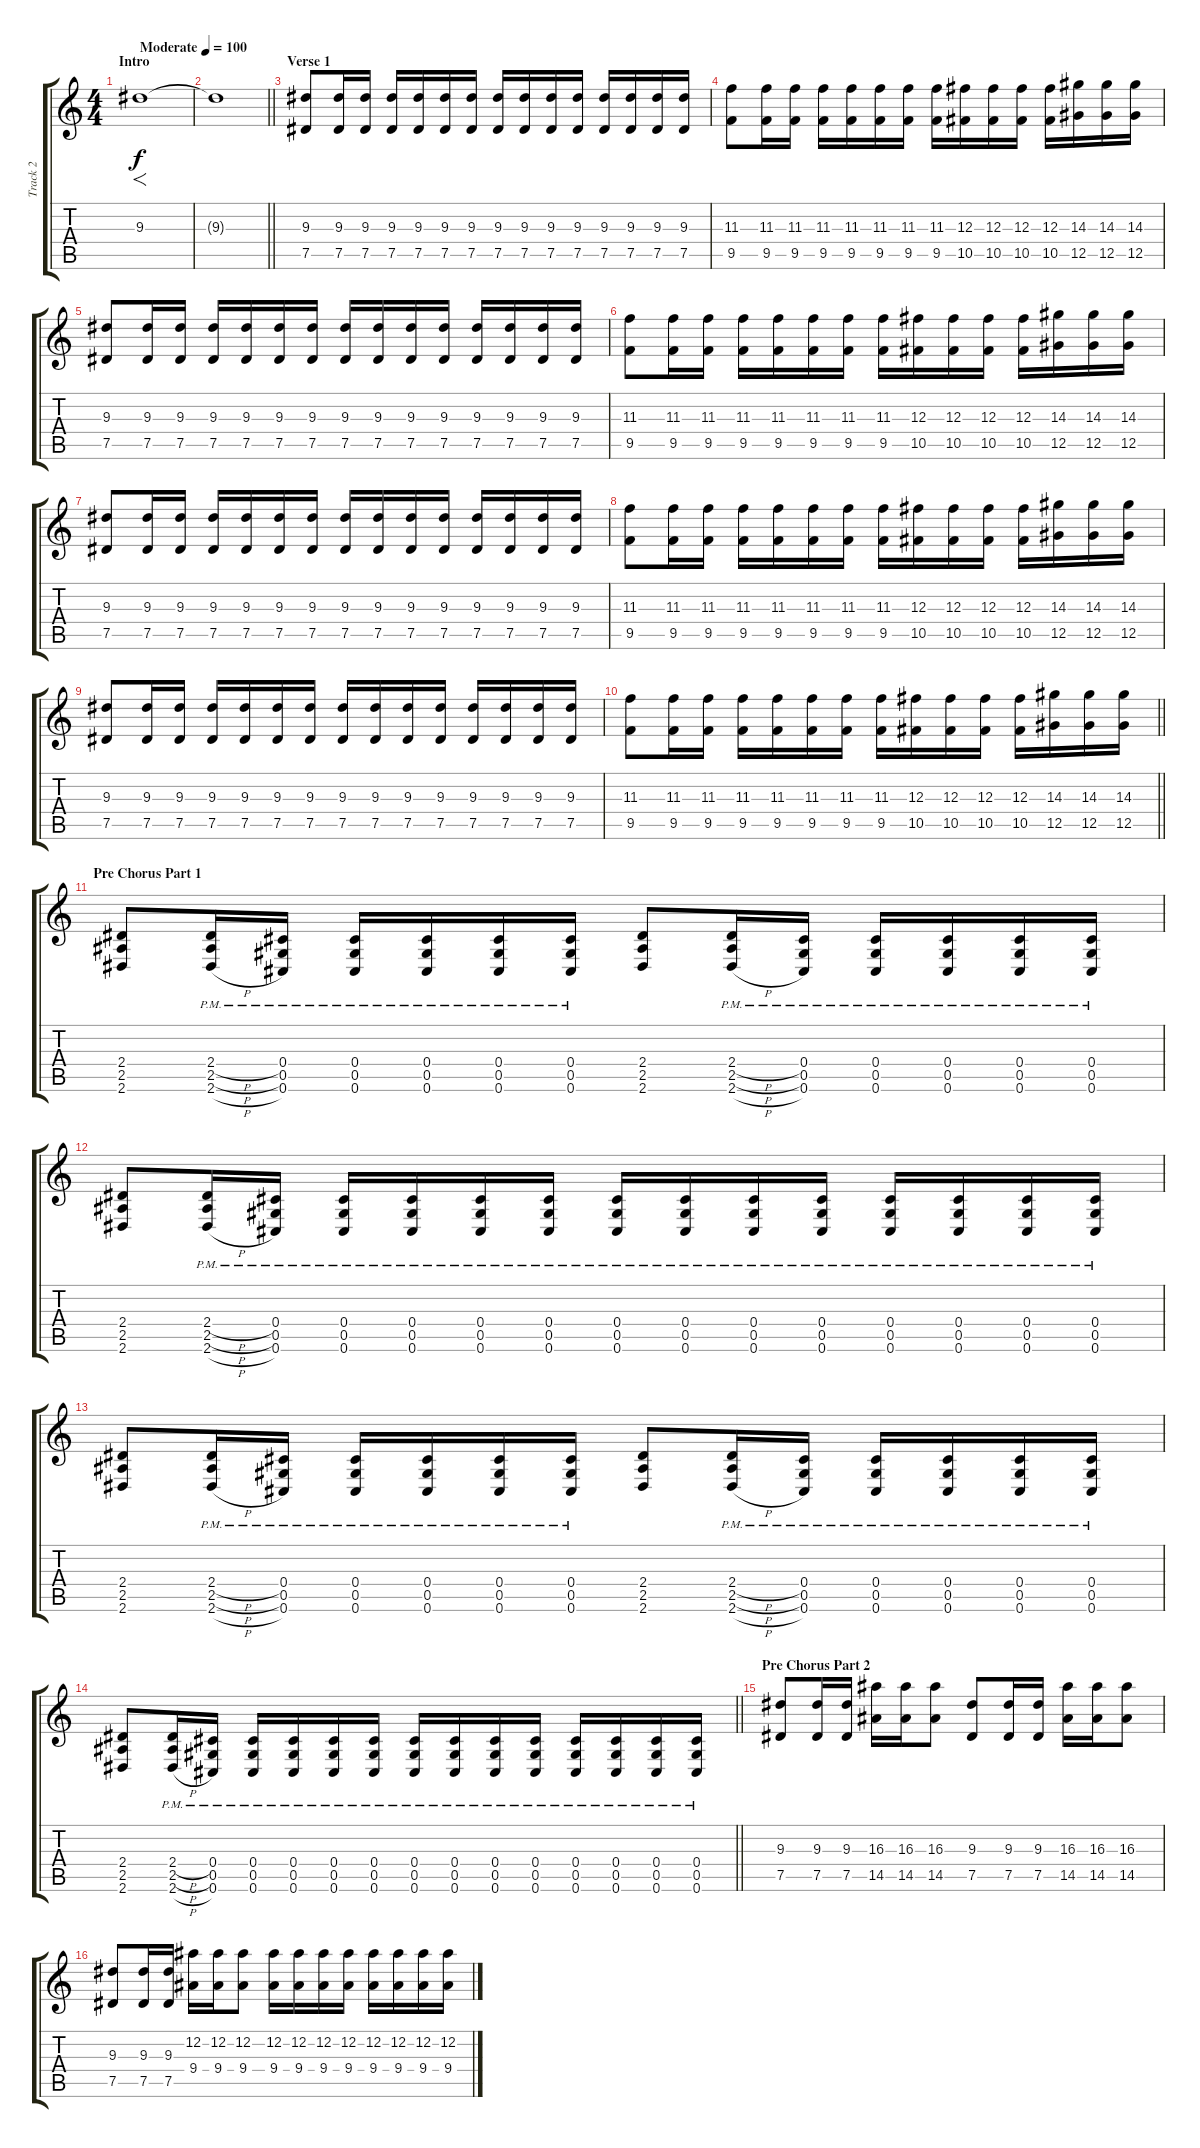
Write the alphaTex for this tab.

\track ("Track 2" "Track 2") {instrument distortionguitar}
\staff {score tabs}
\tuning (Eb4 Bb3 Gb3 Db3 Ab2 Db2) {hide}
\ts (4 4)
\section ("" "Intro")
\tempo (100 "Moderate")
\clef g2
\ks c
9.3.1{f dy f instrument distortionguitar} |
\barLineRight lightlight
9.3{t}.1 |
\section ("" "Verse 1")
(9.3 7.5).8 (9.3 7.5).16 (9.3 7.5).16 (9.3 7.5).16 (9.3 7.5).16 (9.3 7.5).16 (9.3 7.5).16 (9.3 7.5).16 (9.3 7.5).16 (9.3 7.5).16 (9.3 7.5).16 (9.3 7.5).16 (9.3 7.5).16 (9.3 7.5).16 (9.3 7.5).16 |
(11.3 9.5).8 (11.3 9.5).16 (11.3 9.5).16 (11.3 9.5).16 (11.3 9.5).16 (11.3 9.5).16 (11.3 9.5).16 (11.3 9.5).16 (12.3 10.5).16 (12.3 10.5).16 (12.3 10.5).16 (12.3 10.5).16 (14.3 12.5).16 (14.3 12.5).16 (14.3 12.5).16 |
(9.3 7.5).8 (9.3 7.5).16 (9.3 7.5).16 (9.3 7.5).16 (9.3 7.5).16 (9.3 7.5).16 (9.3 7.5).16 (9.3 7.5).16 (9.3 7.5).16 (9.3 7.5).16 (9.3 7.5).16 (9.3 7.5).16 (9.3 7.5).16 (9.3 7.5).16 (9.3 7.5).16 |
(11.3 9.5).8 (11.3 9.5).16 (11.3 9.5).16 (11.3 9.5).16 (11.3 9.5).16 (11.3 9.5).16 (11.3 9.5).16 (11.3 9.5).16 (12.3 10.5).16 (12.3 10.5).16 (12.3 10.5).16 (12.3 10.5).16 (14.3 12.5).16 (14.3 12.5).16 (14.3 12.5).16 |
(9.3 7.5).8 (9.3 7.5).16 (9.3 7.5).16 (9.3 7.5).16 (9.3 7.5).16 (9.3 7.5).16 (9.3 7.5).16 (9.3 7.5).16 (9.3 7.5).16 (9.3 7.5).16 (9.3 7.5).16 (9.3 7.5).16 (9.3 7.5).16 (9.3 7.5).16 (9.3 7.5).16 |
(11.3 9.5).8 (11.3 9.5).16 (11.3 9.5).16 (11.3 9.5).16 (11.3 9.5).16 (11.3 9.5).16 (11.3 9.5).16 (11.3 9.5).16 (12.3 10.5).16 (12.3 10.5).16 (12.3 10.5).16 (12.3 10.5).16 (14.3 12.5).16 (14.3 12.5).16 (14.3 12.5).16 |
(9.3 7.5).8 (9.3 7.5).16 (9.3 7.5).16 (9.3 7.5).16 (9.3 7.5).16 (9.3 7.5).16 (9.3 7.5).16 (9.3 7.5).16 (9.3 7.5).16 (9.3 7.5).16 (9.3 7.5).16 (9.3 7.5).16 (9.3 7.5).16 (9.3 7.5).16 (9.3 7.5).16 |
\barLineRight lightlight
(11.3 9.5).8 (11.3 9.5).16 (11.3 9.5).16 (11.3 9.5).16 (11.3 9.5).16 (11.3 9.5).16 (11.3 9.5).16 (11.3 9.5).16 (12.3 10.5).16 (12.3 10.5).16 (12.3 10.5).16 (12.3 10.5).16 (14.3 12.5).16 (14.3 12.5).16 (14.3 12.5).16 |
\section ("" "Pre Chorus Part 1")
(2.4 2.5 2.6).8 (2.4{h pm} 2.5{h pm} 2.6{h pm}).16 (0.4{pm} 0.5{pm} 0.6{pm}).16 (0.4{pm} 0.5{pm} 0.6{pm}).16 (0.4{pm} 0.5{pm} 0.6{pm}).16 (0.4{pm} 0.5{pm} 0.6{pm}).16 (0.4{pm} 0.5{pm} 0.6{pm}).16 (2.4 2.5 2.6).8 (2.4{h pm} 2.5{h pm} 2.6{h pm}).16 (0.4{pm} 0.5{pm} 0.6{pm}).16 (0.4{pm} 0.5{pm} 0.6{pm}).16 (0.4{pm} 0.5{pm} 0.6{pm}).16 (0.4{pm} 0.5{pm} 0.6{pm}).16 (0.4{pm} 0.5{pm} 0.6{pm}).16 |
(2.4 2.5 2.6).8 (2.4{h pm} 2.5{h pm} 2.6{h pm}).16 (0.4{pm} 0.5{pm} 0.6{pm}).16 (0.4{pm} 0.5{pm} 0.6{pm}).16 (0.4{pm} 0.5{pm} 0.6{pm}).16 (0.4{pm} 0.5{pm} 0.6{pm}).16 (0.4{pm} 0.5{pm} 0.6{pm}).16 (0.4 0.5 0.6{pm}).16 (0.4{pm} 0.5{pm} 0.6{pm}).16 (0.4{pm} 0.5{pm} 0.6{pm}).16 (0.4{pm} 0.5{pm} 0.6{pm}).16 (0.4{pm} 0.5{pm} 0.6{pm}).16 (0.4{pm} 0.5{pm} 0.6{pm}).16 (0.4{pm} 0.5{pm} 0.6{pm}).16 (0.4{pm} 0.5{pm} 0.6{pm}).16 |
(2.4 2.5 2.6).8 (2.4{h pm} 2.5{h pm} 2.6{h pm}).16 (0.4{pm} 0.5{pm} 0.6{pm}).16 (0.4{pm} 0.5{pm} 0.6{pm}).16 (0.4{pm} 0.5{pm} 0.6{pm}).16 (0.4{pm} 0.5{pm} 0.6{pm}).16 (0.4{pm} 0.5{pm} 0.6{pm}).16 (2.4 2.5 2.6).8 (2.4{h pm} 2.5{h pm} 2.6{h pm}).16 (0.4{pm} 0.5{pm} 0.6{pm}).16 (0.4{pm} 0.5{pm} 0.6{pm}).16 (0.4{pm} 0.5{pm} 0.6{pm}).16 (0.4{pm} 0.5{pm} 0.6{pm}).16 (0.4{pm} 0.5{pm} 0.6{pm}).16 |
\barLineRight lightlight
(2.4 2.5 2.6).8 (2.4{h pm} 2.5{h pm} 2.6{h pm}).16 (0.4{pm} 0.5{pm} 0.6{pm}).16 (0.4{pm} 0.5{pm} 0.6{pm}).16 (0.4{pm} 0.5{pm} 0.6{pm}).16 (0.4{pm} 0.5{pm} 0.6{pm}).16 (0.4{pm} 0.5{pm} 0.6{pm}).16 (0.4 0.5 0.6{pm}).16 (0.4{pm} 0.5{pm} 0.6{pm}).16 (0.4{pm} 0.5{pm} 0.6{pm}).16 (0.4{pm} 0.5{pm} 0.6{pm}).16 (0.4{pm} 0.5{pm} 0.6{pm}).16 (0.4{pm} 0.5{pm} 0.6{pm}).16 (0.4{pm} 0.5{pm} 0.6{pm}).16 (0.4{pm} 0.5{pm} 0.6{pm}).16 |
\section ("" "Pre Chorus Part 2")
(9.3 7.5).8 (9.3 7.5).16 (9.3 7.5).16 (16.3 14.5).16 (16.3 14.5).16 (16.3 14.5).8 (9.3 7.5).8 (9.3 7.5).16 (9.3 7.5).16 (16.3 14.5).16 (16.3 14.5).16 (16.3 14.5).8 |
(9.3 7.5).8 (9.3 7.5).16 (9.3 7.5).16 (12.2 9.4).16 (12.2 9.4).16 (12.2 9.4).8 (12.2 9.4).16 (12.2 9.4).16 (12.2 9.4).16 (12.2 9.4).16 (12.2 9.4).16 (12.2 9.4).16 (12.2 9.4).16 (12.2 9.4).16
